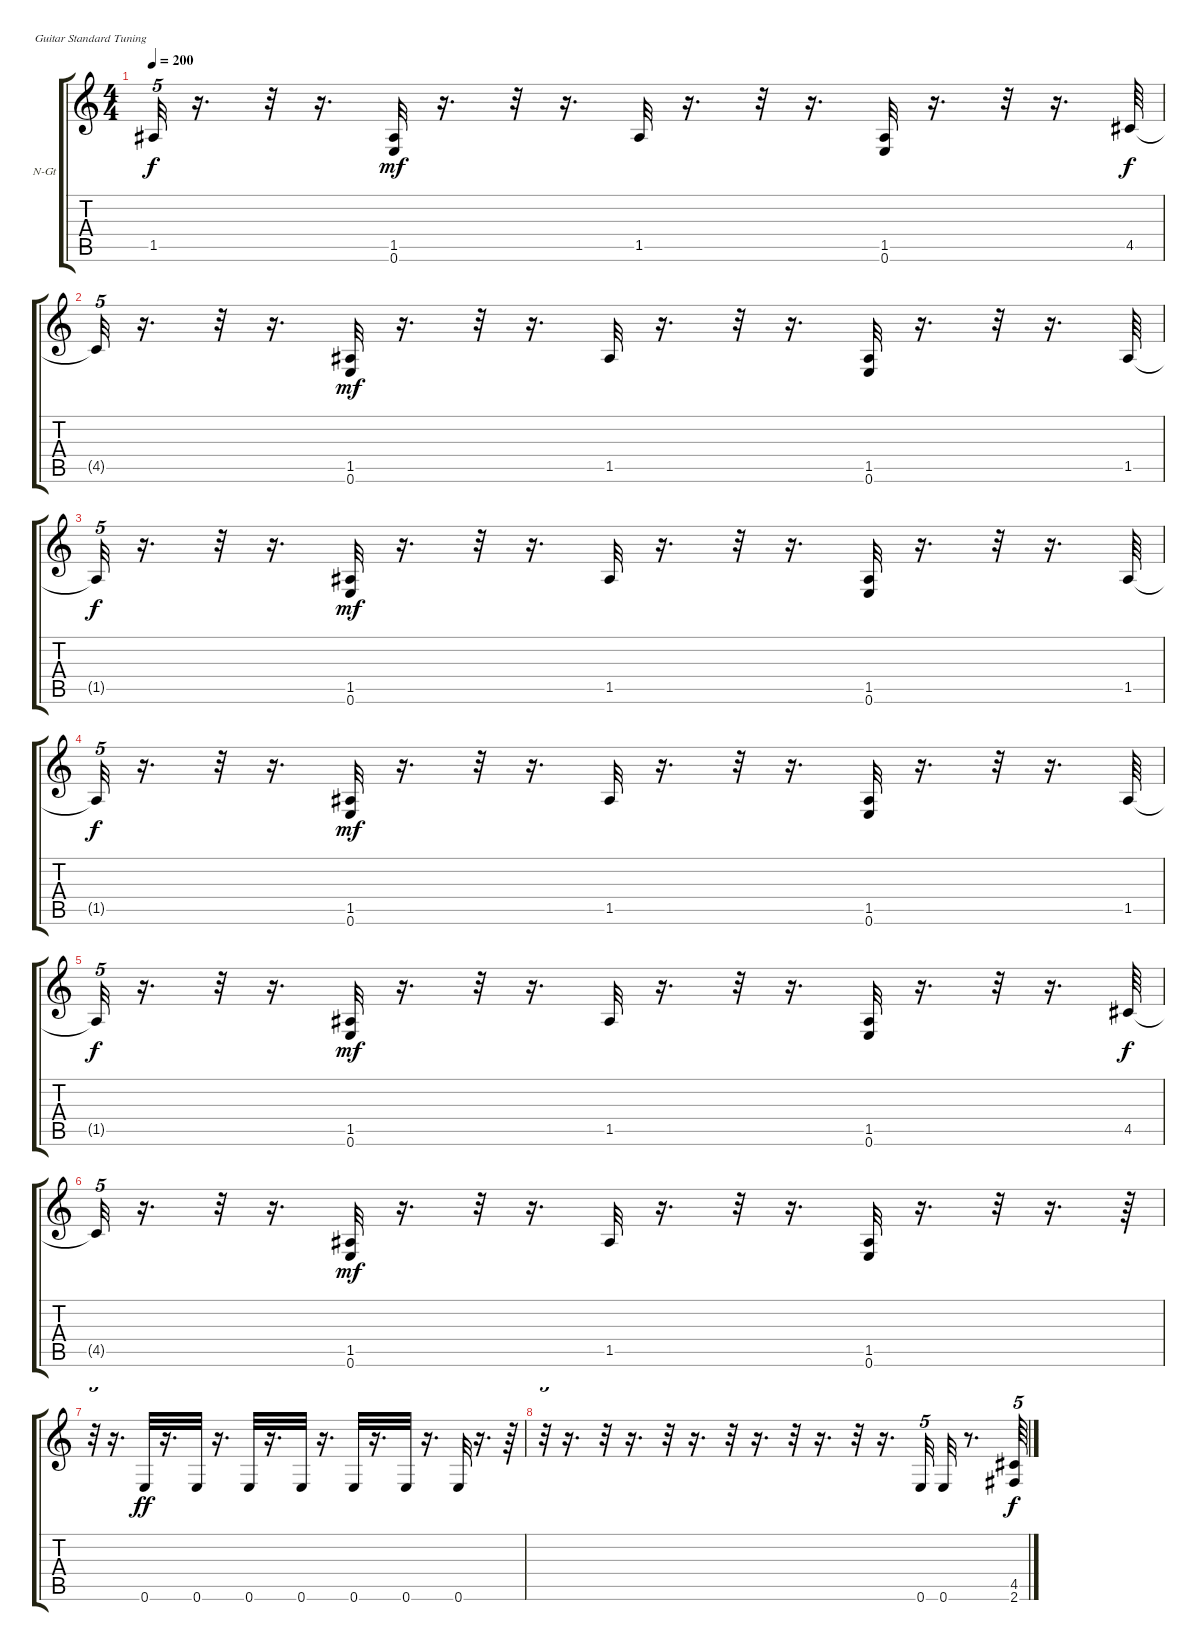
\bracketExtendMode groupsimilarinstruments
\firstSystemTrackNameOrientation horizontal
\otherSystemsTrackNameOrientation horizontal
\track ("Акустика" "N-Gt") {instrument acousticguitarnylon}
\staff {score tabs}
\tuning (E4 B3 G3 D3 A2 E2)
\ts (4 4)
\tempo 200
\clef g2
\ks c
1.5{t}.32{tu (5 4) dy f} r.16{d} r.32 r.16{d} (1.5 0.6).32{dy mf} r.16{d} r.32 r.16{d} 1.5.32 r.16{d} r.32 r.16{d} (1.5 0.6).32 r.16{d} r.32 r.16{d} 4.5.64{dy f} |
4.5{t}.32{tu (5 4)} r.16{d} r.32 r.16{d} (1.5 0.6).32{dy mf} r.16{d} r.32 r.16{d} 1.5.32 r.16{d} r.32 r.16{d} (1.5 0.6).32 r.16{d} r.32 r.16{d} 1.5.64 |
1.5{t}.32{tu (5 4) dy f} r.16{d} r.32 r.16{d} (1.5 0.6).32{dy mf} r.16{d} r.32 r.16{d} 1.5.32 r.16{d} r.32 r.16{d} (1.5 0.6).32 r.16{d} r.32 r.16{d} 1.5.64 |
1.5{t}.32{tu (5 4) dy f} r.16{d} r.32 r.16{d} (1.5 0.6).32{dy mf} r.16{d} r.32 r.16{d} 1.5.32 r.16{d} r.32 r.16{d} (1.5 0.6).32 r.16{d} r.32 r.16{d} 1.5.64 |
1.5{t}.32{tu (5 4) dy f} r.16{d} r.32 r.16{d} (1.5 0.6).32{dy mf} r.16{d} r.32 r.16{d} 1.5.32 r.16{d} r.32 r.16{d} (1.5 0.6).32 r.16{d} r.32 r.16{d} 4.5.64{dy f} |
4.5{t}.32{tu (5 4)} r.16{d} r.32 r.16{d} (1.5 0.6).32{dy mf} r.16{d} r.32 r.16{d} 1.5.32 r.16{d} r.32 r.16{d} (1.5 0.6).32 r.16{d} r.32 r.16{d} r.64 |
r.32{tu (5 4)} r.16{d} 0.6.32{dy ff} r.16{d} 0.6.32 r.16{d} 0.6.32 r.16{d} 0.6.32 r.16{d} 0.6.32 r.16{d} 0.6.32 r.16{d} 0.6.32 r.16{d} r.64 |
r.32{tu (5 4)} r.16{d} r.32 r.16{d} r.32 r.16{d} r.32 r.16{d} r.32 r.16{d} r.32 r.16{d} 0.6.32{tu (5 4)} 0.6.32 r.8{d} (4.5 2.6).64{tu (5 4) dy f}
